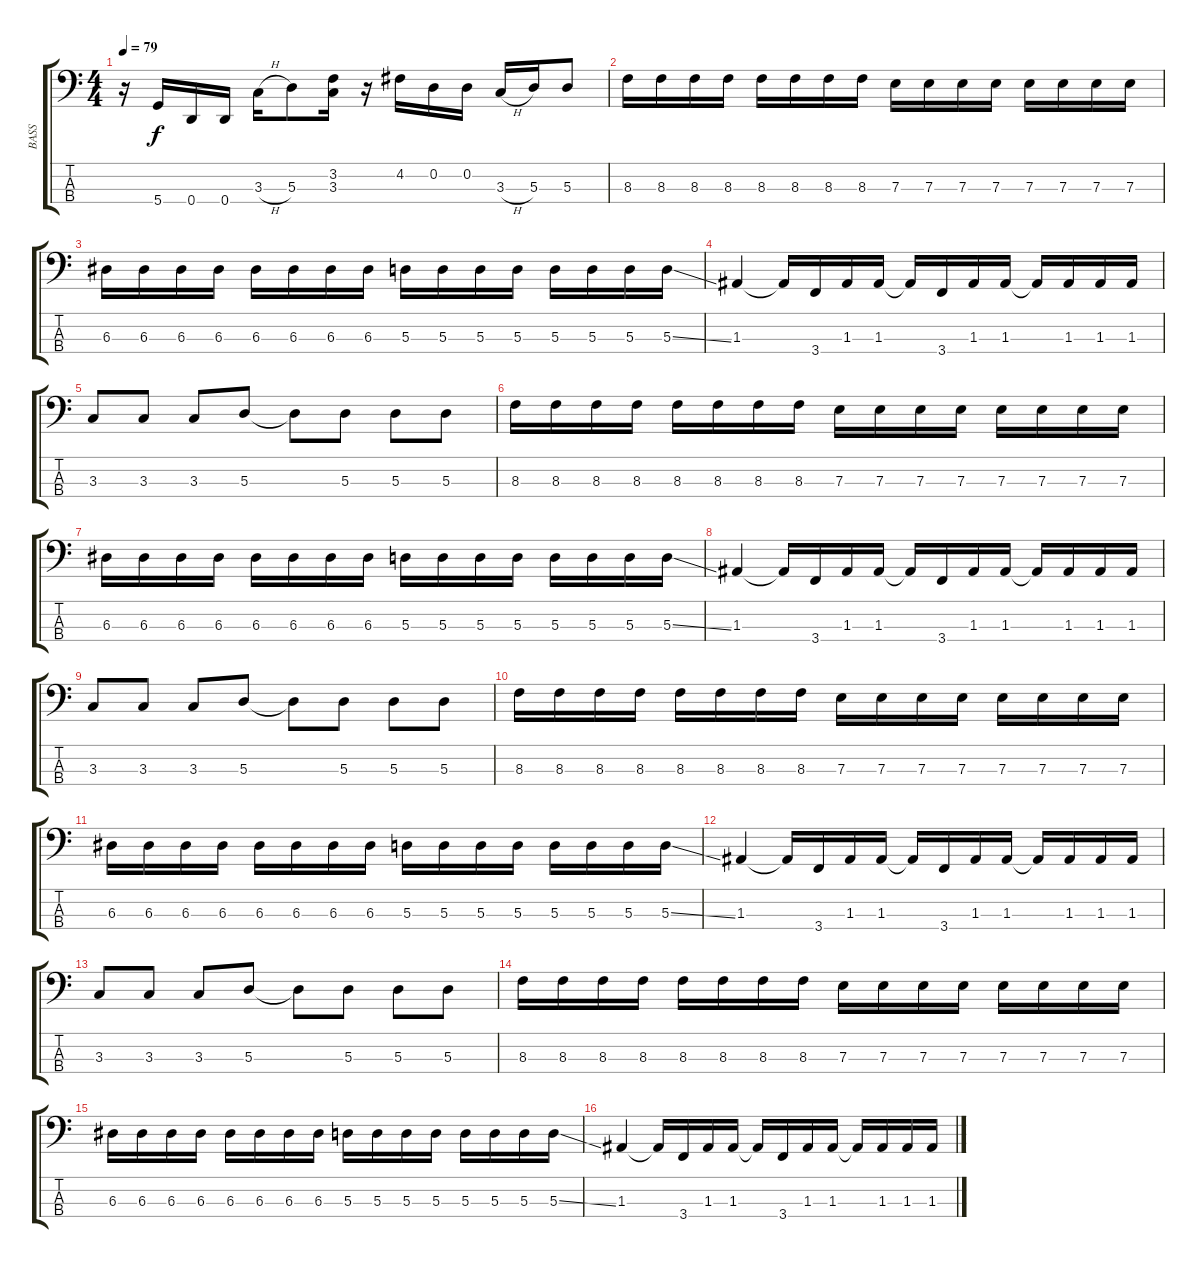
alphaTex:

\track ("BASS" "BASS") {instrument electricbassfinger}
\staff {score tabs}
\tuning (G2 D2 A1 D1) {hide}
\ts (4 4)
\tempo 79
\clef f4
\ks c
r.16{dy f} 5.4.16 0.4.16 0.4.16 3.3{h}.16 5.3.8 (3.2 3.3).16 r.16 4.2.16 0.2.16 0.2.16 3.3{h}.16 5.3.16 5.3.8 |
8.3.16 8.3.16 8.3.16 8.3.16 8.3.16 8.3.16 8.3.16 8.3.16 7.3.16 7.3.16 7.3.16 7.3.16 7.3.16 7.3.16 7.3.16 7.3.16 |
6.3.16 6.3.16 6.3.16 6.3.16 6.3.16 6.3.16 6.3.16 6.3.16 5.3.16 5.3.16 5.3.16 5.3.16 5.3.16 5.3.16 5.3.16 5.3{ss}.16 |
1.3.4 1.3{t}.16 3.4.16 1.3.16 1.3.16 1.3{t}.16 3.4.16 1.3.16 1.3.16 1.3{t}.16 1.3.16 1.3.16 1.3.16 |
3.3.8 3.3.8 3.3.8 5.3.8 5.3{t}.8 5.3.8 5.3.8 5.3.8 |
8.3.16 8.3.16 8.3.16 8.3.16 8.3.16 8.3.16 8.3.16 8.3.16 7.3.16 7.3.16 7.3.16 7.3.16 7.3.16 7.3.16 7.3.16 7.3.16 |
6.3.16 6.3.16 6.3.16 6.3.16 6.3.16 6.3.16 6.3.16 6.3.16 5.3.16 5.3.16 5.3.16 5.3.16 5.3.16 5.3.16 5.3.16 5.3{ss}.16 |
1.3.4 1.3{t}.16 3.4.16 1.3.16 1.3.16 1.3{t}.16 3.4.16 1.3.16 1.3.16 1.3{t}.16 1.3.16 1.3.16 1.3.16 |
3.3.8 3.3.8 3.3.8 5.3.8 5.3{t}.8 5.3.8 5.3.8 5.3.8 |
8.3.16 8.3.16 8.3.16 8.3.16 8.3.16 8.3.16 8.3.16 8.3.16 7.3.16 7.3.16 7.3.16 7.3.16 7.3.16 7.3.16 7.3.16 7.3.16 |
6.3.16 6.3.16 6.3.16 6.3.16 6.3.16 6.3.16 6.3.16 6.3.16 5.3.16 5.3.16 5.3.16 5.3.16 5.3.16 5.3.16 5.3.16 5.3{ss}.16 |
1.3.4 1.3{t}.16 3.4.16 1.3.16 1.3.16 1.3{t}.16 3.4.16 1.3.16 1.3.16 1.3{t}.16 1.3.16 1.3.16 1.3.16 |
3.3.8 3.3.8 3.3.8 5.3.8 5.3{t}.8 5.3.8 5.3.8 5.3.8 |
8.3.16 8.3.16 8.3.16 8.3.16 8.3.16 8.3.16 8.3.16 8.3.16 7.3.16 7.3.16 7.3.16 7.3.16 7.3.16 7.3.16 7.3.16 7.3.16 |
6.3.16 6.3.16 6.3.16 6.3.16 6.3.16 6.3.16 6.3.16 6.3.16 5.3.16 5.3.16 5.3.16 5.3.16 5.3.16 5.3.16 5.3.16 5.3{ss}.16 |
1.3.4 1.3{t}.16 3.4.16 1.3.16 1.3.16 1.3{t}.16 3.4.16 1.3.16 1.3.16 1.3{t}.16 1.3.16 1.3.16 1.3.16
